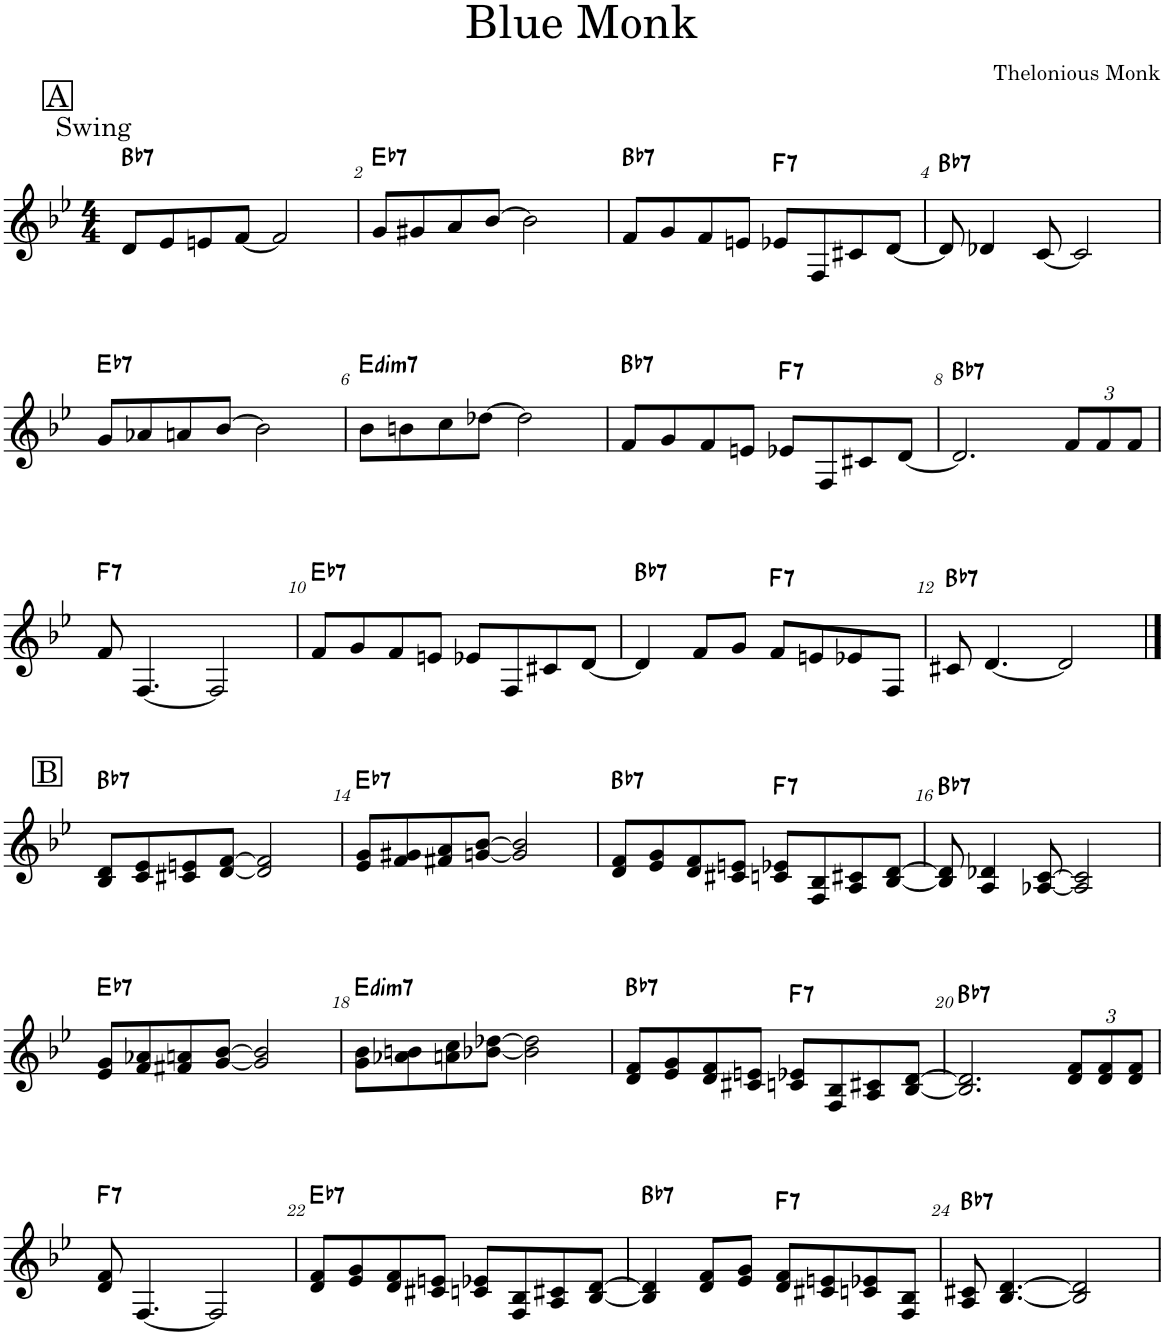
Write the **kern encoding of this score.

**kern	**harte
*part1	*part1
*staff1	*
*I"Piano	*
*I'Pno.	*
*clefG2	*
*k[b-e-]	*
*M4/4	*
!!LO:REH:place=s1:a:cj:fs=14:t=A
=1	=1
!LO:TX:a:t=Swing	!LO:H:kt=7
8d/L	Bb:7
8e-/	.
8en/	.
[8f/J	.
2f/]	.
=2	=2
!	!LO:H:kt=7
8g/L	Eb:7
8g#X/	.
8a/	.
[8b-/J	.
2b-\]	.
=3	=3
!	!LO:H:kt=7
8f/L	Bb:7
8g/	.
8f/	.
8en/J	.
!	!LO:H:kt=7
8e-X/L	F:7
8F/	.
8c#X/	.
[8d/J	.
=4	=4
!	!LO:H:kt=7
8d/]	Bb:7
4d-X/	.
[8c/	.
2c/]	.
!!LO:LB:g=z
=5	=5
!	!LO:H:kt=7
8g/L	Eb:7
8a-X/	.
8an/	.
[8b-/J	.
2b-\]	.
=6	=6
!	!LO:H:kt=dim7
8b-\L	E:dim7
8bn\	.
8cc\	.
[8dd-X\J	.
2dd-\]	.
=7	=7
!	!LO:H:kt=7
8f/L	Bb:7
8g/	.
8f/	.
8en/J	.
!	!LO:H:kt=7
8e-X/L	F:7
8F/	.
8c#X/	.
[8d/J	.
=8	=8
!	!LO:H:kt=7
2.d/]	Bb:7
*Xbrackettup	*
12f/L	.
12f/	.
12f/J	.
!!LO:LB:g=z
=9	=9
!	!LO:H:kt=7
8f/	F:7
[4.F/	.
2F/]	.
=10	=10
!	!LO:H:kt=7
8f/L	Eb:7
8g/	.
8f/	.
8en/J	.
8e-X/L	.
8F/	.
8c#X/	.
[8d/J	.
=11	=11
!	!LO:H:kt=7
4d/]	Bb:7
8f/L	.
8g/J	.
!	!LO:H:kt=7
8f/L	F:7
8en/	.
8e-X/	.
8F/J	.
=12	=12
!	!LO:H:kt=7
8c#X/	Bb:7
[4.d/	.
2d/]	.
!!LO:LB:g=z
!!LO:REH:place=s1:a:cj:fs=14:t=B
==13	==13
!	!LO:H:kt=7
8B-/ 8d/L	Bb:7
8c/ 8e-/	.
8c#X/ 8en/	.
[8d/ [8f/J	.
2d/] 2f/]	.
=14	=14
!	!LO:H:kt=7
8e-/ 8g/L	Eb:7
8f/ 8g#X/	.
8f#X/ 8a/	.
[8gn/ [8b-/J	.
2g/] 2b-/]	.
=15	=15
!	!LO:H:kt=7
8d/ 8f/L	Bb:7
8e-/ 8g/	.
8d/ 8f/	.
8c#X/ 8en/J	.
!	!LO:H:kt=7
8cn/ 8e-X/L	F:7
8F/ 8B-/	.
8A/ 8c#X/	.
[8B-/ [8d/J	.
=16	=16
!	!LO:H:kt=7
8B-/] 8d/]	Bb:7
4A/ 4d-X/	.
[8A-X/ [8c/	.
2A-/] 2c/]	.
!!LO:LB:g=z
=17	=17
!	!LO:H:kt=7
8e-/ 8g/L	Eb:7
8f/ 8a-X/	.
8f#X/ 8an/	.
[8g/ [8b-/J	.
2g/] 2b-/]	.
=18	=18
!	!LO:H:kt=dim7
8g\ 8b-\L	E:dim7
8a-X\ 8bn\	.
8an\ 8cc\	.
[8b-X\ [8dd-X\J	.
2b-\] 2dd-\]	.
=19	=19
!	!LO:H:kt=7
8d/ 8f/L	Bb:7
8e-/ 8g/	.
8d/ 8f/	.
8c#X/ 8en/J	.
!	!LO:H:kt=7
8cn/ 8e-X/L	F:7
8F/ 8B-/	.
8A/ 8c#X/	.
[8B-/ [8d/J	.
=20	=20
!	!LO:H:kt=7
2.B-/] 2.d/]	Bb:7
12d/ 12f/L	.
12d/ 12f/	.
12d/ 12f/J	.
!!LO:LB:g=z
=21	=21
!	!LO:H:kt=7
8d/ 8f/	F:7
[4.F/	.
2F/]	.
=22	=22
!	!LO:H:kt=7
8d/ 8f/L	Eb:7
8e-/ 8g/	.
8d/ 8f/	.
8c#X/ 8en/J	.
8cn/ 8e-X/L	.
8F/ 8B-/	.
8A/ 8c#X/	.
[8B-/ [8d/J	.
=23	=23
!	!LO:H:kt=7
4B-/] 4d/]	Bb:7
8d/ 8f/L	.
8e-/ 8g/J	.
!	!LO:H:kt=7
8d/ 8f/L	F:7
8c#X/ 8en/	.
8cn/ 8e-X/	.
8F/ 8B-/J	.
=24	=24
!	!LO:H:kt=7
8A/ 8c#X/	Bb:7
[4.B-/ [4.d/	.
2B-/] 2d/]	.
=	=
*-	*-
